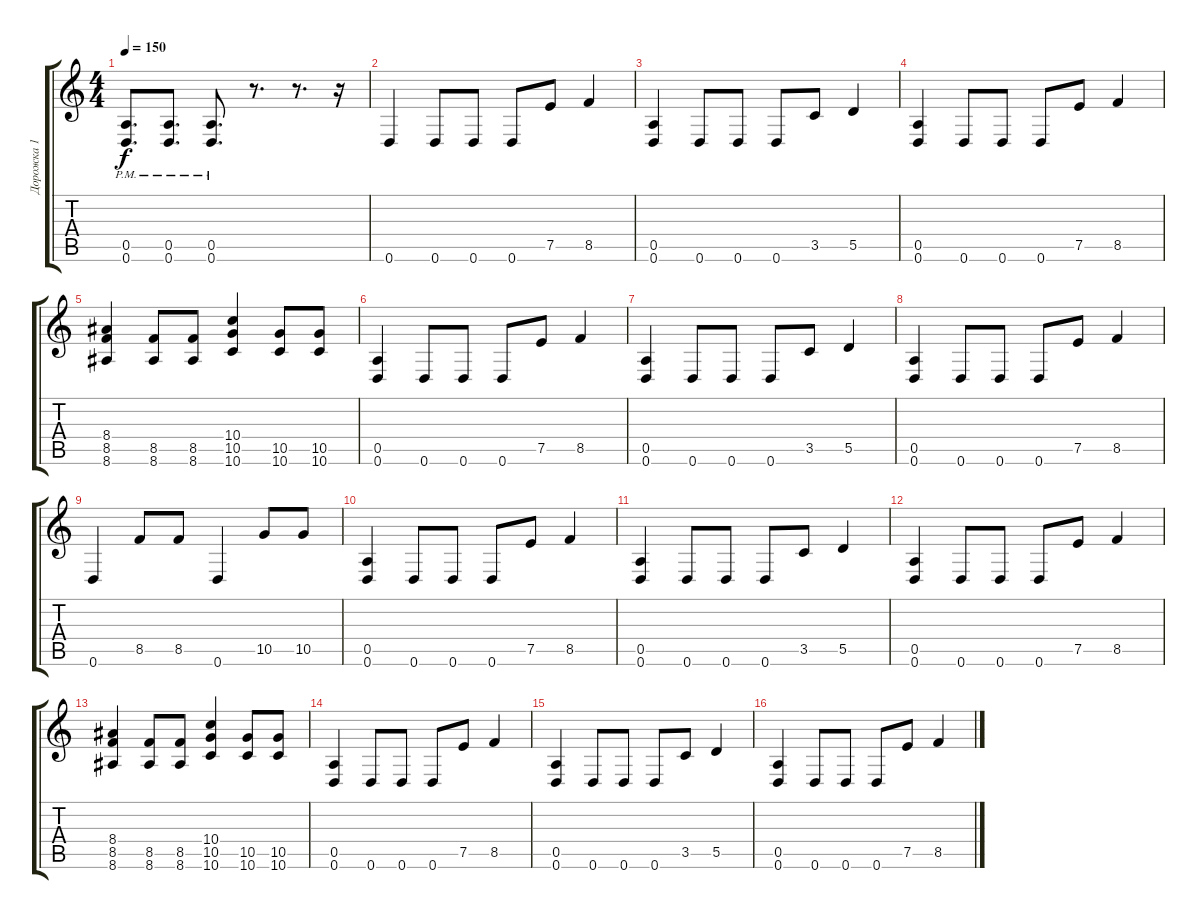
\track ("Дорожка 1" "Дорожка 1") {instrument distortionguitar}
\staff {score tabs}
\tuning (E4 B3 G3 D3 A2 D2) {hide}
\ts (4 4)
\tempo 150
\clef g2
\ks c
(0.5{pm} 0.6{pm}).8{d dy f} (0.5{pm} 0.6{pm}).8{d} (0.5{pm} 0.6{pm}).8{d} r.8{d} r.8{d} r.16 |
0.6.4 0.6.8 0.6.8 0.6.8 7.5.8 8.5.4 |
(0.5 0.6).4 0.6.8 0.6.8 0.6.8 3.5.8 5.5.4 |
(0.5 0.6).4 0.6.8 0.6.8 0.6.8 7.5.8 8.5.4 |
(8.4 8.5 8.6).4 (8.5 8.6).8 (8.5 8.6).8 (10.4 10.5 10.6).4 (10.5 10.6).8 (10.5 10.6).8 |
(0.5 0.6).4 0.6.8 0.6.8 0.6.8 7.5.8 8.5.4 |
(0.5 0.6).4 0.6.8 0.6.8 0.6.8 3.5.8 5.5.4 |
(0.5 0.6).4 0.6.8 0.6.8 0.6.8 7.5.8 8.5.4 |
0.6.4 8.5.8 8.5.8 0.6.4 10.5.8 10.5.8 |
(0.5 0.6).4 0.6.8 0.6.8 0.6.8 7.5.8 8.5.4 |
(0.5 0.6).4 0.6.8 0.6.8 0.6.8 3.5.8 5.5.4 |
(0.5 0.6).4 0.6.8 0.6.8 0.6.8 7.5.8 8.5.4 |
(8.4 8.5 8.6).4 (8.5 8.6).8 (8.5 8.6).8 (10.4 10.5 10.6).4 (10.5 10.6).8 (10.5 10.6).8 |
(0.5 0.6).4 0.6.8 0.6.8 0.6.8 7.5.8 8.5.4 |
(0.5 0.6).4 0.6.8 0.6.8 0.6.8 3.5.8 5.5.4 |
(0.5 0.6).4 0.6.8 0.6.8 0.6.8 7.5.8 8.5.4
